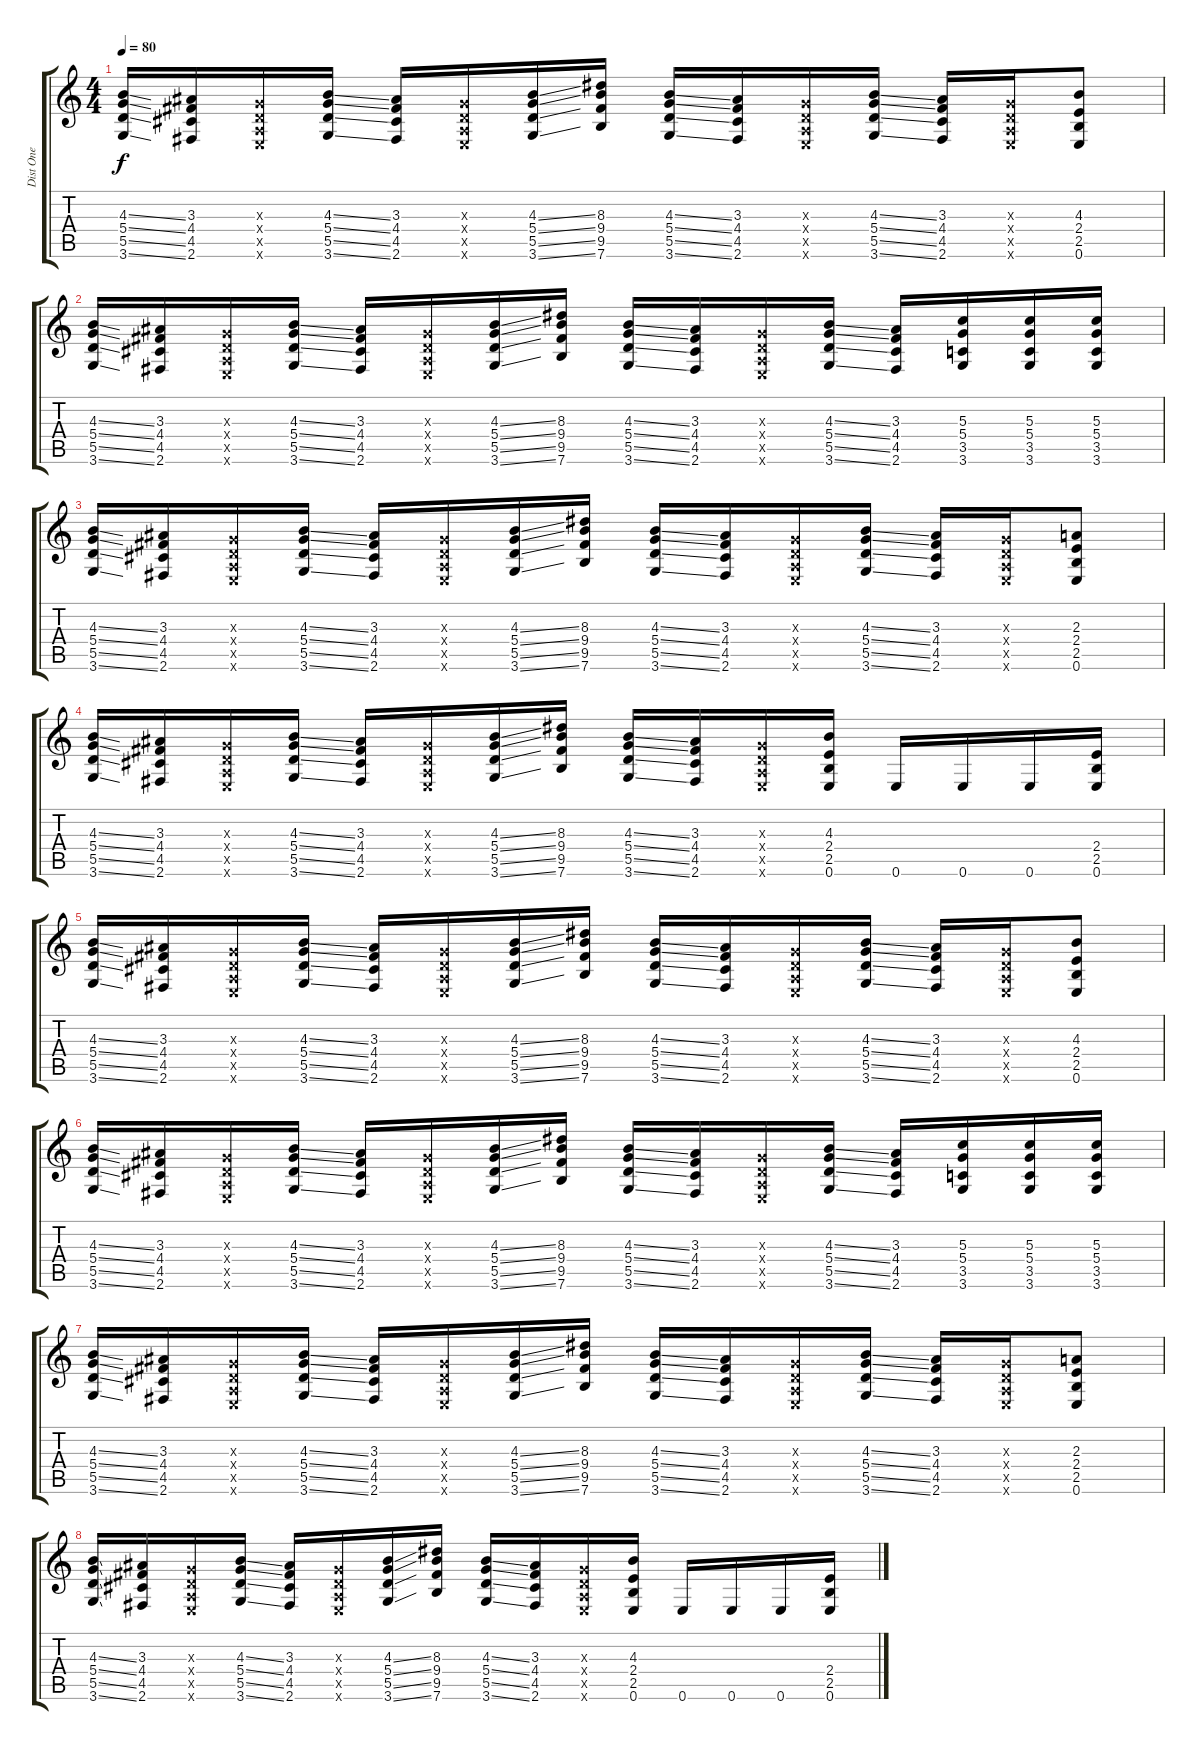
\track ("Dist One" "Dist One") {instrument overdrivenguitar}
\staff {score tabs}
\tuning (E4 B3 G3 D3 A2 E2) {hide}
\ts (4 4)
\tempo 80
\clef g2
\ks c
(4.3{ss} 5.4{ss} 5.5{ss} 3.6{ss}).16{dy f} (3.3 4.4 4.5 2.6).16 (0.3{x} 0.4{x} 0.5{x} 0.6{x}).16 (4.3{ss} 5.4{ss} 5.5{ss} 3.6{ss}).16 (3.3 4.4 4.5 2.6).16 (0.3{x} 0.4{x} 0.5{x} 0.6{x}).16 (4.3{ss} 5.4{ss} 5.5{ss} 3.6{ss}).16 (8.3 9.4 9.5 7.6).16 (4.3{ss} 5.4{ss} 5.5{ss} 3.6{ss}).16 (3.3 4.4 4.5 2.6).16 (0.3{x} 0.4{x} 0.5{x} 0.6{x}).16 (4.3{ss} 5.4{ss} 5.5{ss} 3.6{ss}).16 (3.3 4.4 4.5 2.6).16 (0.3{x} 0.4{x} 0.5{x} 0.6{x}).16 (4.3 2.4 2.5 0.6).8 |
(4.3{ss} 5.4{ss} 5.5{ss} 3.6{ss}).16 (3.3 4.4 4.5 2.6).16 (0.3{x} 0.4{x} 0.5{x} 0.6{x}).16 (4.3{ss} 5.4{ss} 5.5{ss} 3.6{ss}).16 (3.3 4.4 4.5 2.6).16 (0.3{x} 0.4{x} 0.5{x} 0.6{x}).16 (4.3{ss} 5.4{ss} 5.5{ss} 3.6{ss}).16 (8.3 9.4 9.5 7.6).16 (4.3{ss} 5.4{ss} 5.5{ss} 3.6{ss}).16 (3.3 4.4 4.5 2.6).16 (0.3{x} 0.4{x} 0.5{x} 0.6{x}).16 (4.3{ss} 5.4{ss} 5.5{ss} 3.6{ss}).16 (3.3 4.4 4.5 2.6).16 (5.3 5.4 3.5 3.6).16 (5.3 5.4 3.5 3.6).16 (5.3 5.4 3.5 3.6).16 |
(4.3{ss} 5.4{ss} 5.5{ss} 3.6{ss}).16 (3.3 4.4 4.5 2.6).16 (0.3{x} 0.4{x} 0.5{x} 0.6{x}).16 (4.3{ss} 5.4{ss} 5.5{ss} 3.6{ss}).16 (3.3 4.4 4.5 2.6).16 (0.3{x} 0.4{x} 0.5{x} 0.6{x}).16 (4.3{ss} 5.4{ss} 5.5{ss} 3.6{ss}).16 (8.3 9.4 9.5 7.6).16 (4.3{ss} 5.4{ss} 5.5{ss} 3.6{ss}).16 (3.3 4.4 4.5 2.6).16 (0.3{x} 0.4{x} 0.5{x} 0.6{x}).16 (4.3{ss} 5.4{ss} 5.5{ss} 3.6{ss}).16 (3.3 4.4 4.5 2.6).16 (0.3{x} 0.4{x} 0.5{x} 0.6{x}).16 (2.3 2.4 2.5 0.6).8 |
(4.3{ss} 5.4{ss} 5.5{ss} 3.6{ss}).16 (3.3 4.4 4.5 2.6).16 (0.3{x} 0.4{x} 0.5{x} 0.6{x}).16 (4.3{ss} 5.4{ss} 5.5{ss} 3.6{ss}).16 (3.3 4.4 4.5 2.6).16 (0.3{x} 0.4{x} 0.5{x} 0.6{x}).16 (4.3{ss} 5.4{ss} 5.5{ss} 3.6{ss}).16 (8.3 9.4 9.5 7.6).16 (4.3{ss} 5.4{ss} 5.5{ss} 3.6{ss}).16 (3.3 4.4 4.5 2.6).16 (0.3{x} 0.4{x} 0.5{x} 0.6{x}).16 (4.3 2.4 2.5 0.6).16 0.6.16 0.6.16 0.6.16 (2.4 2.5 0.6).16 |
(4.3{ss} 5.4{ss} 5.5{ss} 3.6{ss}).16 (3.3 4.4 4.5 2.6).16 (0.3{x} 0.4{x} 0.5{x} 0.6{x}).16 (4.3{ss} 5.4{ss} 5.5{ss} 3.6{ss}).16 (3.3 4.4 4.5 2.6).16 (0.3{x} 0.4{x} 0.5{x} 0.6{x}).16 (4.3{ss} 5.4{ss} 5.5{ss} 3.6{ss}).16 (8.3 9.4 9.5 7.6).16 (4.3{ss} 5.4{ss} 5.5{ss} 3.6{ss}).16 (3.3 4.4 4.5 2.6).16 (0.3{x} 0.4{x} 0.5{x} 0.6{x}).16 (4.3{ss} 5.4{ss} 5.5{ss} 3.6{ss}).16 (3.3 4.4 4.5 2.6).16 (0.3{x} 0.4{x} 0.5{x} 0.6{x}).16 (4.3 2.4 2.5 0.6).8 |
(4.3{ss} 5.4{ss} 5.5{ss} 3.6{ss}).16 (3.3 4.4 4.5 2.6).16 (0.3{x} 0.4{x} 0.5{x} 0.6{x}).16 (4.3{ss} 5.4{ss} 5.5{ss} 3.6{ss}).16 (3.3 4.4 4.5 2.6).16 (0.3{x} 0.4{x} 0.5{x} 0.6{x}).16 (4.3{ss} 5.4{ss} 5.5{ss} 3.6{ss}).16 (8.3 9.4 9.5 7.6).16 (4.3{ss} 5.4{ss} 5.5{ss} 3.6{ss}).16 (3.3 4.4 4.5 2.6).16 (0.3{x} 0.4{x} 0.5{x} 0.6{x}).16 (4.3{ss} 5.4{ss} 5.5{ss} 3.6{ss}).16 (3.3 4.4 4.5 2.6).16 (5.3 5.4 3.5 3.6).16 (5.3 5.4 3.5 3.6).16 (5.3 5.4 3.5 3.6).16 |
(4.3{ss} 5.4{ss} 5.5{ss} 3.6{ss}).16 (3.3 4.4 4.5 2.6).16 (0.3{x} 0.4{x} 0.5{x} 0.6{x}).16 (4.3{ss} 5.4{ss} 5.5{ss} 3.6{ss}).16 (3.3 4.4 4.5 2.6).16 (0.3{x} 0.4{x} 0.5{x} 0.6{x}).16 (4.3{ss} 5.4{ss} 5.5{ss} 3.6{ss}).16 (8.3 9.4 9.5 7.6).16 (4.3{ss} 5.4{ss} 5.5{ss} 3.6{ss}).16 (3.3 4.4 4.5 2.6).16 (0.3{x} 0.4{x} 0.5{x} 0.6{x}).16 (4.3{ss} 5.4{ss} 5.5{ss} 3.6{ss}).16 (3.3 4.4 4.5 2.6).16 (0.3{x} 0.4{x} 0.5{x} 0.6{x}).16 (2.3 2.4 2.5 0.6).8 |
(4.3{ss} 5.4{ss} 5.5{ss} 3.6{ss}).16 (3.3 4.4 4.5 2.6).16 (0.3{x} 0.4{x} 0.5{x} 0.6{x}).16 (4.3{ss} 5.4{ss} 5.5{ss} 3.6{ss}).16 (3.3 4.4 4.5 2.6).16 (0.3{x} 0.4{x} 0.5{x} 0.6{x}).16 (4.3{ss} 5.4{ss} 5.5{ss} 3.6{ss}).16 (8.3 9.4 9.5 7.6).16 (4.3{ss} 5.4{ss} 5.5{ss} 3.6{ss}).16 (3.3 4.4 4.5 2.6).16 (0.3{x} 0.4{x} 0.5{x} 0.6{x}).16 (4.3 2.4 2.5 0.6).16 0.6.16 0.6.16 0.6.16 (2.4 2.5 0.6).16
